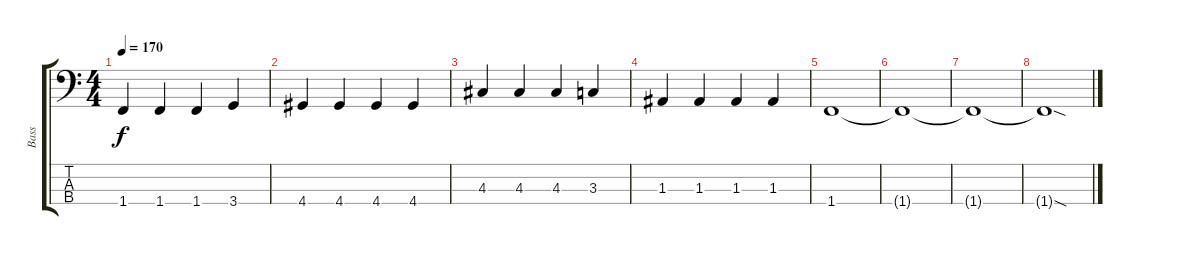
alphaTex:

\track ("Bass" "Bass") {instrument electricbassfinger}
\staff {score tabs}
\tuning (G2 D2 A1 E1) {hide}
\ts (4 4)
\tempo 170
\clef f4
\ks c
1.4.4{dy f} 1.4.4 1.4.4 3.4.4 |
4.4.4 4.4.4 4.4.4 4.4.4 |
4.3.4 4.3.4 4.3.4 3.3.4 |
1.3.4 1.3.4 1.3.4 1.3.4 |
1.4.1 |
1.4{t}.1 |
1.4{t}.1 |
1.4{sod t}.1
